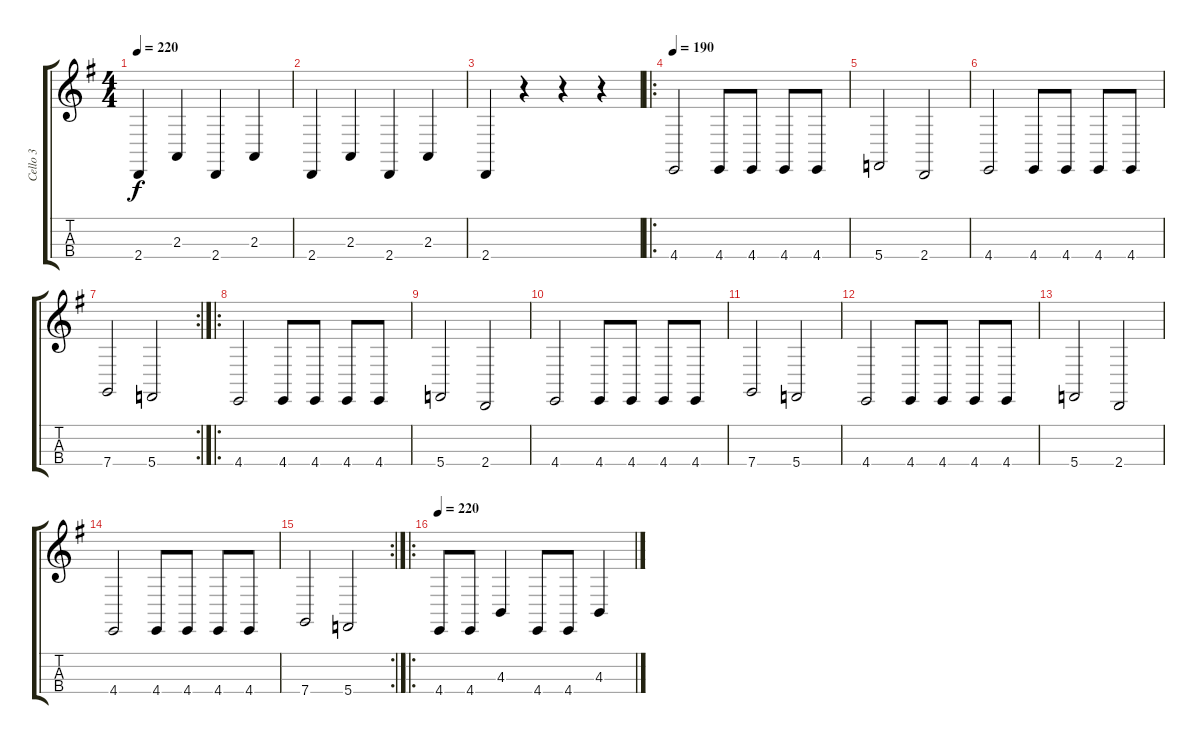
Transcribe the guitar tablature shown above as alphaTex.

\track ("Cello 3" "Cello 3") {instrument cello}
\staff {score tabs}
\tuning (A3 D3 G2 C2) {hide}
\ts (4 4)
\tempo 220
\clef g2
\ks g
2.4.4{dy f} 2.3.4 2.4.4 2.3.4 |
2.4.4 2.3.4 2.4.4 2.3.4 |
2.4.4 r.4 r.4 r.4 |
\ro
\tempo 190
4.4.2 4.4.8 4.4.8 4.4.8 4.4.8 |
5.4.2 2.4.2 |
4.4.2 4.4.8 4.4.8 4.4.8 4.4.8 |
\rc 2
7.4.2 5.4.2 |
\ro
4.4.2 4.4.8 4.4.8 4.4.8 4.4.8 |
5.4.2 2.4.2 |
4.4.2 4.4.8 4.4.8 4.4.8 4.4.8 |
7.4.2 5.4.2 |
4.4.2 4.4.8 4.4.8 4.4.8 4.4.8 |
5.4.2 2.4.2 |
4.4.2 4.4.8 4.4.8 4.4.8 4.4.8 |
\rc 2
7.4.2 5.4.2 |
\ro
\tempo 220
4.4.8 4.4.8 4.3.4 4.4.8 4.4.8 4.3.4
